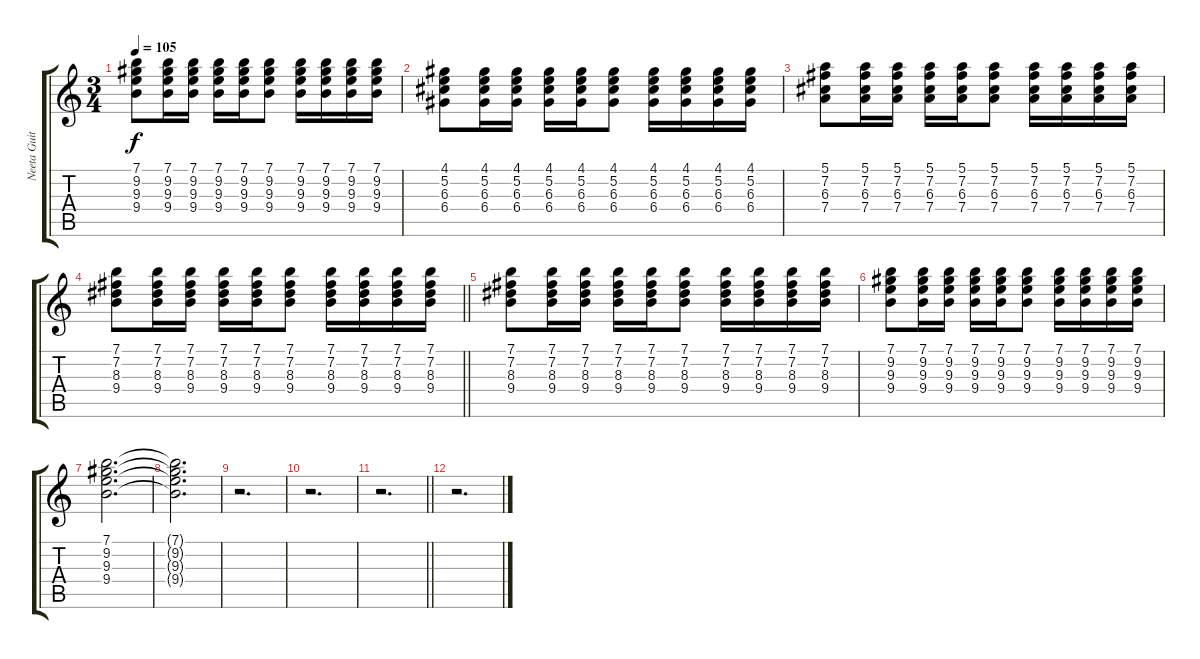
\track ("Neeta Guitar" "Neeta Guit") {instrument acousticguitarsteel}
\staff {score tabs}
\tuning (E4 B3 G3 D3 A2 E2) {hide}
\ts (3 4)
\tempo 105
\clef g2
\ks c
(7.1 9.2 9.3 9.4).8{dy f} (7.1 9.2 9.3 9.4).16 (7.1 9.2 9.3 9.4).16 (7.1 9.2 9.3 9.4).16 (7.1 9.2 9.3 9.4).16 (7.1 9.2 9.3 9.4).8 (7.1 9.2 9.3 9.4).16 (7.1 9.2 9.3 9.4).16 (7.1 9.2 9.3 9.4).16 (7.1 9.2 9.3 9.4).16 |
(4.1 5.2 6.3 6.4).8 (4.1 5.2 6.3 6.4).16 (4.1 5.2 6.3 6.4).16 (4.1 5.2 6.3 6.4).16 (4.1 5.2 6.3 6.4).16 (4.1 5.2 6.3 6.4).8 (4.1 5.2 6.3 6.4).16 (4.1 5.2 6.3 6.4).16 (4.1 5.2 6.3 6.4).16 (4.1 5.2 6.3 6.4).16 |
(5.1 7.2 6.3 7.4).8 (5.1 7.2 6.3 7.4).16 (5.1 7.2 6.3 7.4).16 (5.1 7.2 6.3 7.4).16 (5.1 7.2 6.3 7.4).16 (5.1 7.2 6.3 7.4).8 (5.1 7.2 6.3 7.4).16 (5.1 7.2 6.3 7.4).16 (5.1 7.2 6.3 7.4).16 (5.1 7.2 6.3 7.4).16 |
\barLineRight lightlight
(7.1 7.2 8.3 9.4).8 (7.1 7.2 8.3 9.4).16 (7.1 7.2 8.3 9.4).16 (7.1 7.2 8.3 9.4).16 (7.1 7.2 8.3 9.4).16 (7.1 7.2 8.3 9.4).8 (7.1 7.2 8.3 9.4).16 (7.1 7.2 8.3 9.4).16 (7.1 7.2 8.3 9.4).16 (7.1 7.2 8.3 9.4).16 |
(7.1 7.2 8.3 9.4).8 (7.1 7.2 8.3 9.4).16 (7.1 7.2 8.3 9.4).16 (7.1 7.2 8.3 9.4).16 (7.1 7.2 8.3 9.4).16 (7.1 7.2 8.3 9.4).8 (7.1 7.2 8.3 9.4).16 (7.1 7.2 8.3 9.4).16 (7.1 7.2 8.3 9.4).16 (7.1 7.2 8.3 9.4).16 |
(7.1 9.2 9.3 9.4).8 (7.1 9.2 9.3 9.4).16 (7.1 9.2 9.3 9.4).16 (7.1 9.2 9.3 9.4).16 (7.1 9.2 9.3 9.4).16 (7.1 9.2 9.3 9.4).8 (7.1 9.2 9.3 9.4).16 (7.1 9.2 9.3 9.4).16 (7.1 9.2 9.3 9.4).16 (7.1 9.2 9.3 9.4).16 |
(7.1 9.2 9.3 9.4).2{d} |
(7.1{t} 9.2{t} 9.3{t} 9.4{t}).2{d} |
r.2{d} |
r.2{d} |
\barLineRight lightlight
r.2{d} |
r.2{d}
